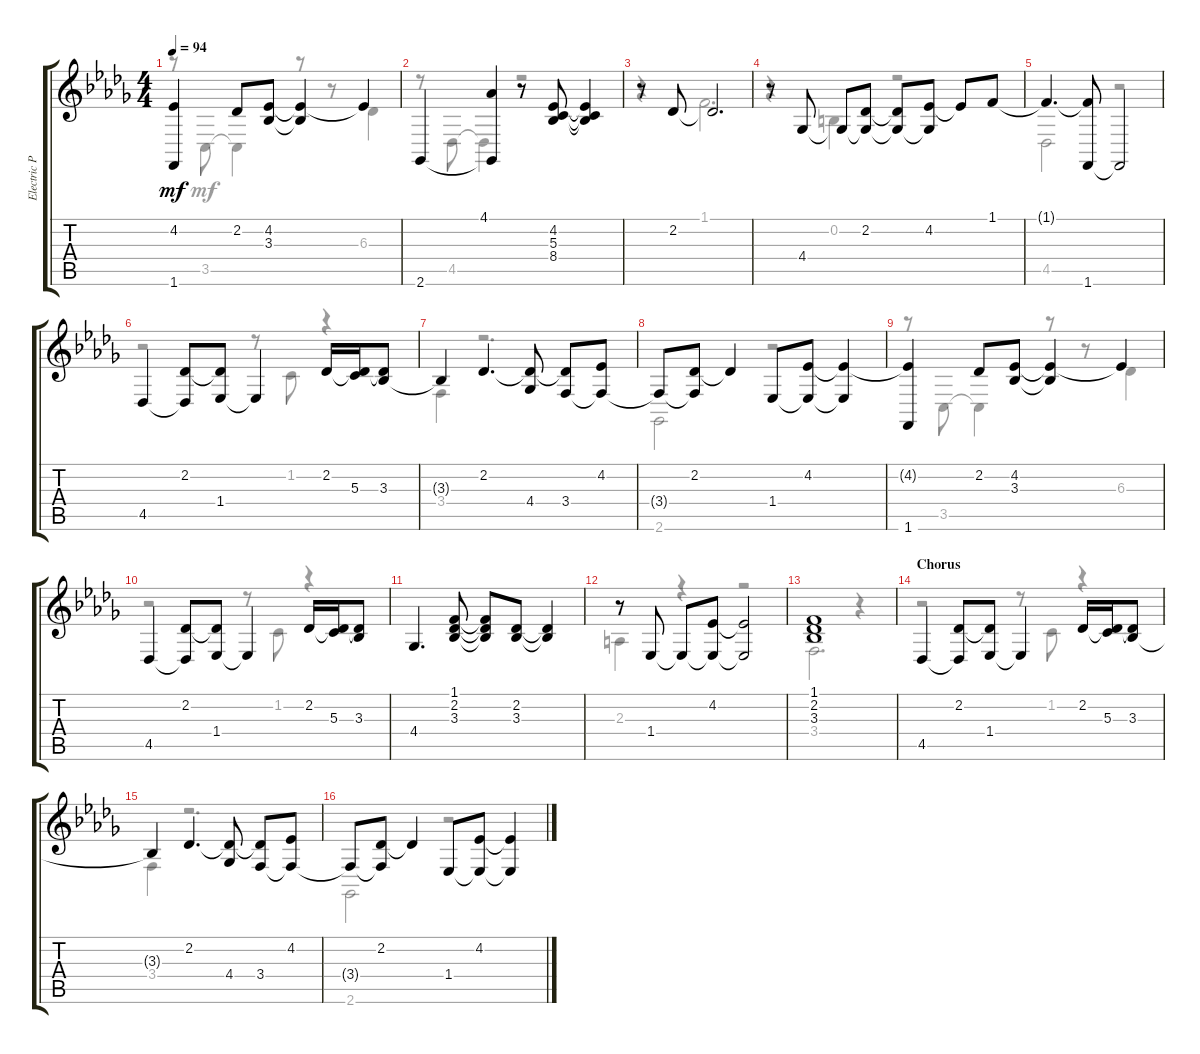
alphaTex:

\track ("Electric Piano" "Electric P") {instrument electricpiano1}
\staff {score tabs}
\tuning (E4 B3 G3 D3 A2 E2) {hide}
\voice
\ts (4 4)
\tempo 94
\clef g2
\ks bbminor
(4.2{t} 1.6).4{dy mf} 2.2.8 (4.2 3.3).8 (4.2{t} 3.3{t}).4 4.2{t}.4 |
2.6.4 (4.1 2.6{t}).4 r.8 (4.2 5.3 8.4).8 (4.2{t} 5.3{t} 8.4{t}).4 |
r.8 2.2.8 2.2{t}.2{d} |
r.8 4.4.8 4.4{t}.8 (2.2 4.4{t}).8 (2.2{t} 4.4{t}).8 (4.2 4.4{t}).8 4.2{t}.8 1.1.8 |
1.1{t}.4{d} (1.1{t} 1.6).8 1.6{t}.2 |
4.5.4 (2.2 4.5{t}).8 (2.2{t} 1.4).8 1.4{t}.4 2.2.16 (2.2{t} 5.3).16 (2.2{t} 3.3).8 |
3.3{t}.4 2.2.4{d} (2.2{t} 4.4).8 (2.2{t} 3.4).8 (4.2 3.4{t}).8 |
3.4{t}.8 (2.2 3.4{t}).8 2.2{t}.4 1.4.8 (4.2 1.4{t}).8 (4.2{t} 1.4{t}).4 |
(4.2{t} 1.6).4 2.2.8 (4.2 3.3).8 (4.2{t} 3.3{t}).4 4.2{t}.4 |
4.5.4 (2.2 4.5{t}).8 (2.2{t} 1.4).8 1.4{t}.4 2.2.16 (2.2{t} 5.3).16 (2.2{t} 3.3).8 |
4.4.4{d} (1.1 2.2 3.3).8 (1.1{t} 2.2{t} 3.3{t}).8 (2.2 3.3).8 (2.2{t} 3.3{t}).4 |
r.8 1.4.8 1.4{t}.8 (4.2 1.4{t}).8 (4.2{t} 1.4{t}).2 |
(1.1 2.2 3.3).1 |
\section ("" "Chorus")
4.5.4 (2.2 4.5{t}).8 (2.2{t} 1.4).8 1.4{t}.4 2.2.16 (2.2{t} 5.3).16 (2.2{t} 3.3).8 |
3.3{t}.4 2.2.4{d} (2.2{t} 4.4).8 (2.2{t} 3.4).8 (4.2 3.4{t}).8 |
3.4{t}.8 (2.2 3.4{t}).8 2.2{t}.4 1.4.8 (4.2 1.4{t}).8 (4.2{t} 1.4{t}).4
\voice
\clef g2
\ottava regular
\simile none
\ks bbminor
r.8{dy mf} 3.5.8 3.5{t}.4 r.8 r.8 6.3.4 |
r.8 4.5.8 4.5{t}.4 r.2 |
r.4 1.1.2{d} |
r.4 0.2.4 r.2 |
4.5.2 r.2 |
r.2 r.8 1.2.8 r.4 |
3.4.4 r.2{d} |
2.6.2 r.2 |
r.8 3.5.8 3.5{t}.4 r.8 r.8 6.3.4 |
r.2 r.8 1.2.8 r.4 |
|
2.3.4 r.4 r.2 |
3.4.2{d} r.4 |
r.2 r.8 1.2.8 r.4 |
3.4.4 r.2{d} |
2.6.2 r.2
